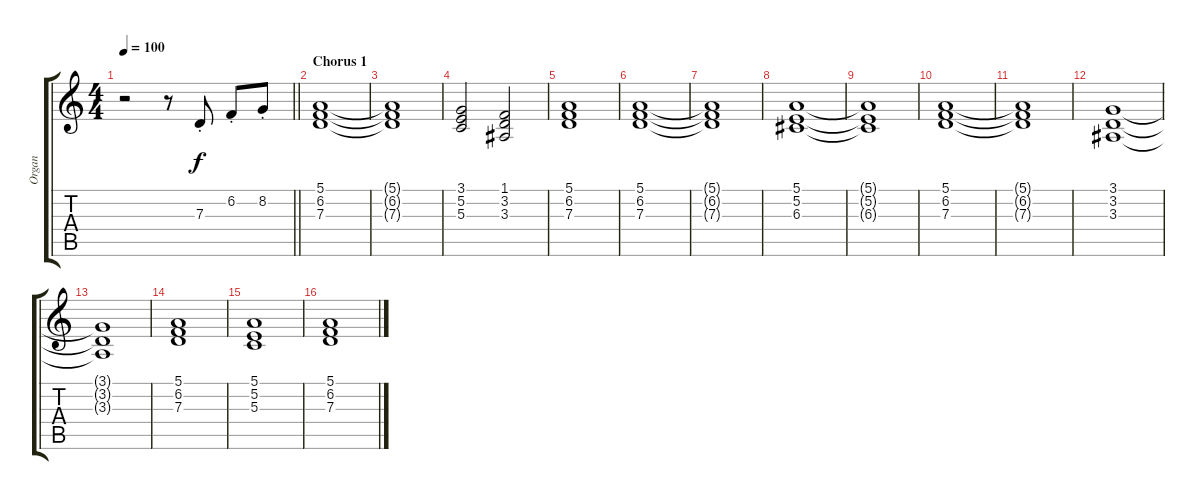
\track ("Organ" "Organ") {instrument drawbarorgan}
\staff {score tabs}
\tuning (E4 B3 G3 D3 A2 E2) {hide}
\ts (4 4)
\tempo 100
\clef g2
\barLineRight lightlight
\ks c
r.2{dy f instrument drawbarorgan} r.8 7.3{st}.8 6.2{st}.8 8.2{st}.8 |
\section ("" "Chorus 1")
(5.1 6.2 7.3).1 |
(5.1{t} 6.2{t} 7.3{t}).1 |
(3.1 5.2 5.3).2 (1.1 3.2 3.3).2 |
(5.1 6.2 7.3).1 |
(5.1 6.2 7.3).1 |
(5.1{t} 6.2{t} 7.3{t}).1 |
(5.1 5.2 6.3).1 |
(5.1{t} 5.2{t} 6.3{t}).1 |
(5.1 6.2 7.3).1 |
(5.1{t} 6.2{t} 7.3{t}).1 |
(3.1 3.2 3.3).1 |
(3.1{t} 3.2{t} 3.3{t}).1 |
(5.1 6.2 7.3).1 |
(5.1 5.2 5.3).1 |
(5.1 6.2 7.3).1
